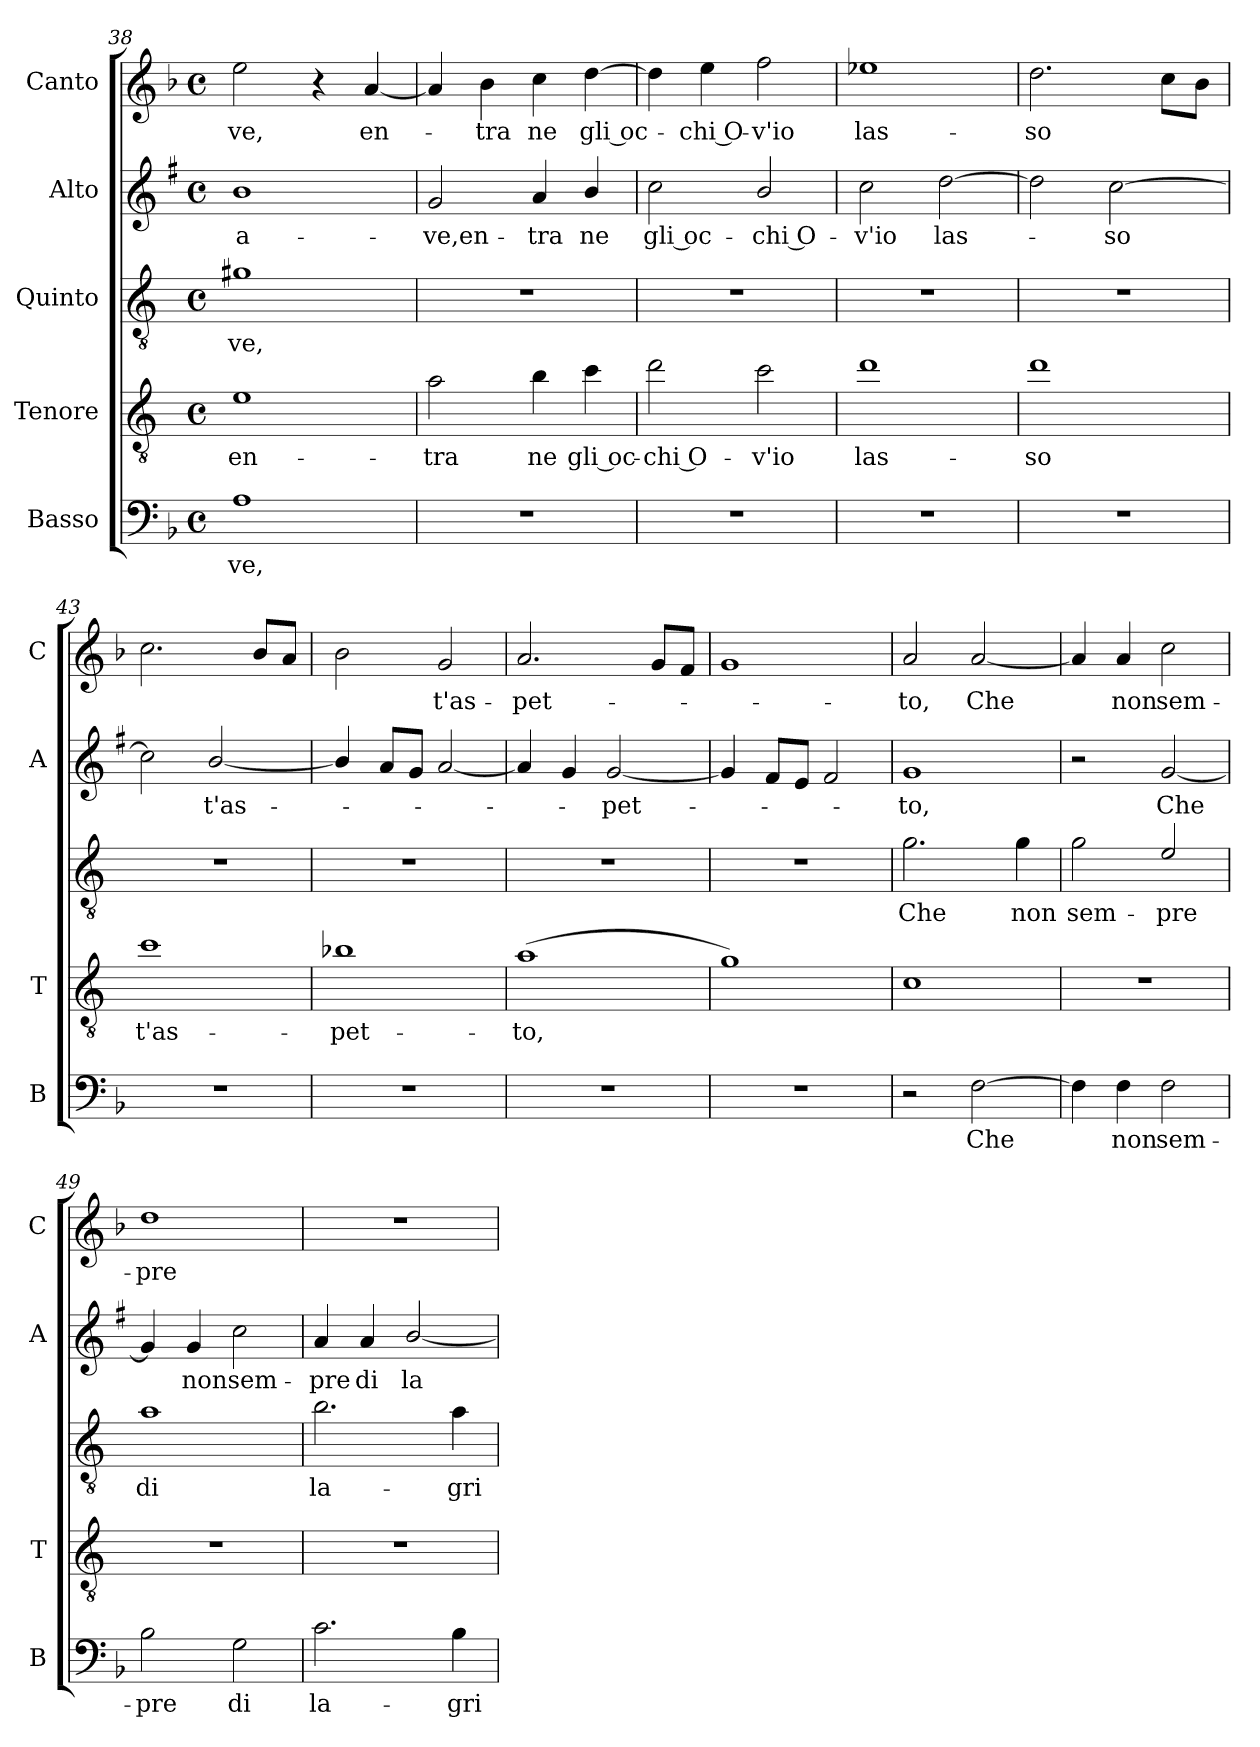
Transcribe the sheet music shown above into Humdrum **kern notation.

**kern	**text	**kern	**text	**kern	**text	**kern	**text	**kern	**text
*part5	*part5	*part4	*part4	*part3	*part3	*part2	*part2	*part1	*part1
*staff5	*staff5	*staff4	*staff4	*staff3	*staff3	*staff2	*staff2	*staff1	*staff1
*I"Basso	*	*I"Tenore	*	*I"Quinto	*	*I"Alto	*	*I"Canto	*
*I'B	*	*I'T	*	*	*	*I'A	*	*I'C	*
*clefF4	*	*clefGv2	*	*clefGv2	*	*clefG2	*	*clefG2	*
*	*	*ITrd4c7	*	*ITrd4c7	*	*ITrd1c2	*	*	*
*k[b-]	*	*k[b-]	*	*k[b-]	*	*k[b-]	*	*k[b-]	*
*F:	*	*F:	*	*F:	*	*F:	*	*F:	*
*M4/4	*	*M4/4	*	*M4/4	*	*M4/4	*	*M4/4	*
*met(c)	*	*met(c)	*	*met(c)	*	*met(c)	*	*met(c)	*
=38	=38	=38	=38	=38	=38	=38	=38	=38	=38
!	!LO:LY:b	!	!LO:LY:b	!	!LO:LY:b	!	!LO:LY:b	!	!LO:LY:b
1A	-ve,	1A	en-	1c#X	-ve,	1a	-a-	2ee\	-ve,
.	.	.	.	.	.	.	.	4r	.
!	!	!	!	!	!	!	!	!	!LO:LY:b
.	.	.	.	.	.	.	.	[4a/	en-
=39	=39	=39	=39	=39	=39	=39	=39	=39	=39
!	!	!	!LO:LY:b	!	!	!	!LO:LY:b	!	!
1r	.	2d\	-tra	1r	.	2f/	-ve,en-	4a/]	.
!	!	!	!	!	!	!	!	!	!LO:LY:b
.	.	.	.	.	.	.	.	4b-\	-tra
!	!	!	!LO:LY:b	!	!	!	!LO:LY:b	!	!LO:LY:b
.	.	4e\	ne	.	.	4g/	-tra	4cc\	ne
!	!	!	!LO:LY:b	!	!	!	!LO:LY:b	!	!LO:LY:b
.	.	4f\	gli oc-	.	.	4a/	ne	[4dd\	gli oc-
!!LO:PB:g=z
=40	=40	=40	=40	=40	=40	=40	=40	=40	=40
!	!	!	!LO:LY:b	!	!	!	!LO:LY:b	!	!
1r	.	2g\	-chi O-	1r	.	2b-\	gli oc-	4dd\]	.
!	!	!	!	!	!	!	!	!	!LO:LY:b
.	.	.	.	.	.	.	.	4ee\	-chi O-
!	!	!	!LO:LY:b	!	!	!	!LO:LY:b	!	!LO:LY:b
.	.	2f\	-v'io	.	.	2a/	-chi O-	2ff\	-v'io
=41	=41	=41	=41	=41	=41	=41	=41	=41	=41
!	!	!	!LO:LY:b	!	!	!	!LO:LY:b	!	!LO:LY:b
1r	.	1g	las-	1r	.	2b-\	-v'io	1ee-X	las-
!	!	!	!	!	!	!	!LO:LY:b	!	!
.	.	.	.	.	.	[2cc\	las-	.	.
=42	=42	=42	=42	=42	=42	=42	=42	=42	=42
!	!	!	!LO:LY:b	!	!	!	!	!	!LO:LY:b
1r	.	1g	-so	1r	.	2cc\]	.	2.dd\	-so
!	!	!	!	!	!	!	!LO:LY:b	!	!
.	.	.	.	.	.	[2b-\	-so	.	.
.	.	.	.	.	.	.	.	8cc\L	.
.	.	.	.	.	.	.	.	8b-\J	.
=43	=43	=43	=43	=43	=43	=43	=43	=43	=43
!	!	!	!LO:LY:b	!	!	!	!	!	!
1r	.	1f	t'as-	1r	.	2b-\]	.	2.cc\	.
!	!	!	!	!	!	!	!LO:LY:b	!	!
.	.	.	.	.	.	[2a/	t'as-	.	.
.	.	.	.	.	.	.	.	8b-/L	.
.	.	.	.	.	.	.	.	8a/J	.
=44	=44	=44	=44	=44	=44	=44	=44	=44	=44
!	!	!	!LO:LY:b	!	!	!	!	!	!
1r	.	1e-X	-pet-	1r	.	4a/]	.	2b-\	.
.	.	.	.	.	.	8g/L	.	.	.
.	.	.	.	.	.	8f/J	.	.	.
!	!	!	!	!	!	!	!	!	!LO:LY:b
.	.	.	.	.	.	[2g/	.	2g/	t'as-
=45	=45	=45	=45	=45	=45	=45	=45	=45	=45
!	!	!	!LO:LY:b	!	!	!	!	!	!LO:LY:b
1r	.	(>1d	-to,	1r	.	4g/]	.	2.a/	-pet-
.	.	.	.	.	.	4f/	.	.	.
!	!	!	!	!	!	!	!LO:LY:b	!	!
.	.	.	.	.	.	[2f/	-pet-	.	.
.	.	.	.	.	.	.	.	8g/L	.
.	.	.	.	.	.	.	.	8f/J	.
=46	=46	=46	=46	=46	=46	=46	=46	=46	=46
1r	.	1c)	.	1r	.	4f/]	.	1g	.
.	.	.	.	.	.	8e/L	.	.	.
.	.	.	.	.	.	8d/J	.	.	.
.	.	.	.	.	.	2e/	.	.	.
!!LO:LB:g=z
=47	=47	=47	=47	=47	=47	=47	=47	=47	=47
!	!	!	!	!	!LO:LY:b	!	!LO:LY:b	!	!LO:LY:b
2r	.	1F	.	2.c\	Che	1f	-to,	2a/	-to,
!	!LO:LY:b	!	!	!	!	!	!	!	!LO:LY:b
[2F\	Che	.	.	.	.	.	.	[2a/	Che
!	!	!	!	!	!LO:LY:b	!	!	!	!
.	.	.	.	4c\	non	.	.	.	.
=48	=48	=48	=48	=48	=48	=48	=48	=48	=48
!	!	!	!	!	!LO:LY:b	!	!	!	!
4F\]	.	1r	.	2c\	sem-	2r	.	4a/]	.
!	!LO:LY:b	!	!	!	!	!	!	!	!LO:LY:b
4F\	non	.	.	.	.	.	.	4a/	non
!	!LO:LY:b	!	!	!	!LO:LY:b	!	!LO:LY:b	!	!LO:LY:b
2F\	sem-	.	.	2A/	-pre	[2f/	Che	2cc\	sem-
=49	=49	=49	=49	=49	=49	=49	=49	=49	=49
!	!LO:LY:b	!	!	!	!LO:LY:b	!	!	!	!LO:LY:b
2B-\	-pre	1r	.	1d	di	4f/]	.	1dd	-pre
!	!	!	!	!	!	!	!LO:LY:b	!	!
.	.	.	.	.	.	4f/	non	.	.
!	!LO:LY:b	!	!	!	!	!	!LO:LY:b	!	!
2G\	di	.	.	.	.	2b-\	sem-	.	.
=50	=50	=50	=50	=50	=50	=50	=50	=50	=50
!	!LO:LY:b	!	!	!	!LO:LY:b	!	!LO:LY:b	!	!
2.c\	la-	1r	.	2.e\	la-	4g/	-pre	1r	.
!	!	!	!	!	!	!	!LO:LY:b	!	!
.	.	.	.	.	.	4g/	di	.	.
!	!	!	!	!	!	!	!LO:LY:b	!	!
.	.	.	.	.	.	[2a/	la-	.	.
!	!LO:LY:b	!	!	!	!LO:LY:b	!	!	!	!
4B-\	-gri-	.	.	4d\	-gri-	.	.	.	.
=	=	=	=	=	=	=	=	=	=
*-	*-	*-	*-	*-	*-	*-	*-	*-	*-
